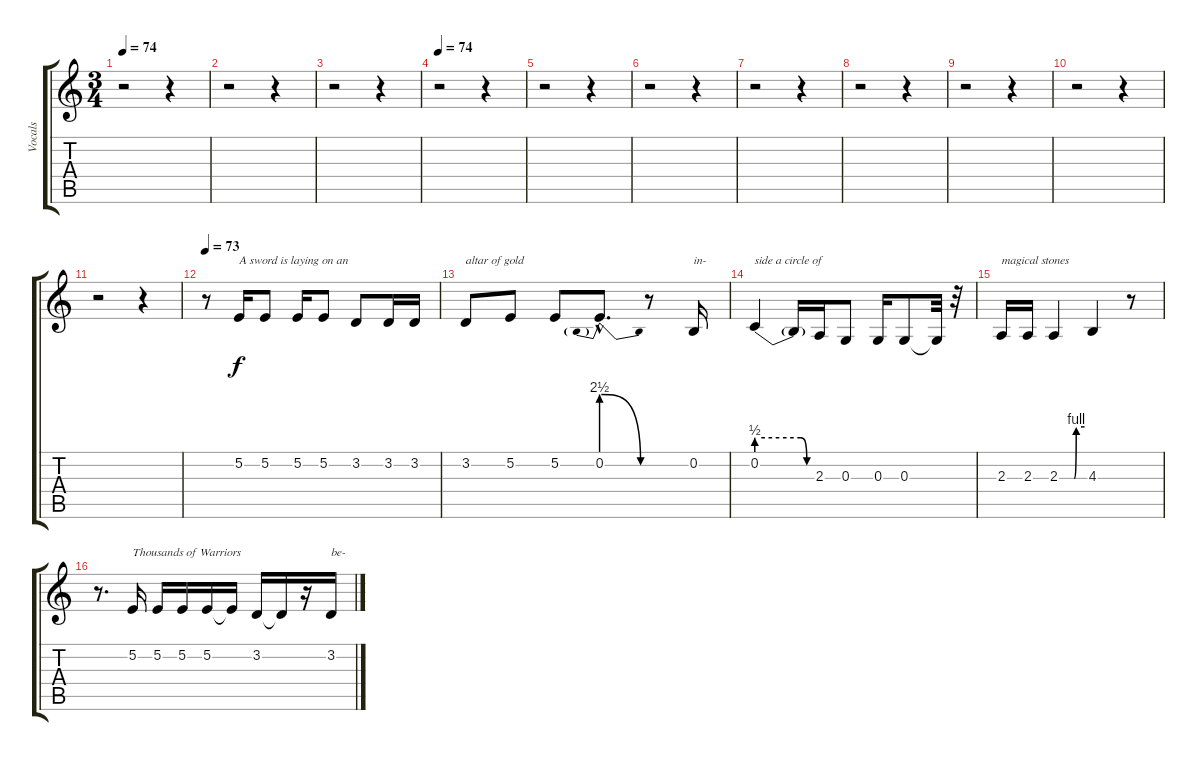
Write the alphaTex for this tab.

\track ("Vocals" "Vocals") {instrument lead2sawtooth}
\staff {score tabs}
\tuning (E4 B3 G3 D3 A2 E2) {hide}
\ts (3 4)
\tempo 74
\clef g2
\ks c
r.2{dy f} r.4 |
r.2 r.4 |
r.2 r.4 |
\tempo 74
r.2 r.4 |
r.2 r.4 |
r.2 r.4 |
r.2 r.4 |
r.2 r.4 |
r.2 r.4 |
r.2 r.4 |
r.2 r.4 |
\tempo 73
r.8 5.2.16{txt "A sword is laying on an"} 5.2.8 5.2.16 5.2.8 3.2.8 3.2.16 3.2.16 |
3.2.8{txt "altar of gold "} 5.2.8 5.2.8 0.2{be (prebendrelease 0 10 60 0) hac}.8{d} r.8 0.2.16{txt "in-"} |
0.2{be (custom 0 2 45 2 51 0 60 0)}.4{txt "side a circle of"} 0.2{t}.16 2.3.16 0.3.8 0.3.16 0.3.8 0.3{t}.32 r.32 |
2.3.16{txt "magical stones "} 2.3.16 2.3{be (custom 0 0 35 0 40 4 60 4)}.4 4.3.4 r.8 |
r.8{d} 5.2.16{txt "Thousands of Warriors"} 5.2.16 5.2.16 5.2.16 5.2{t}.16 3.2.16 3.2{t}.16 r.16 3.2.16{txt "be-"}
